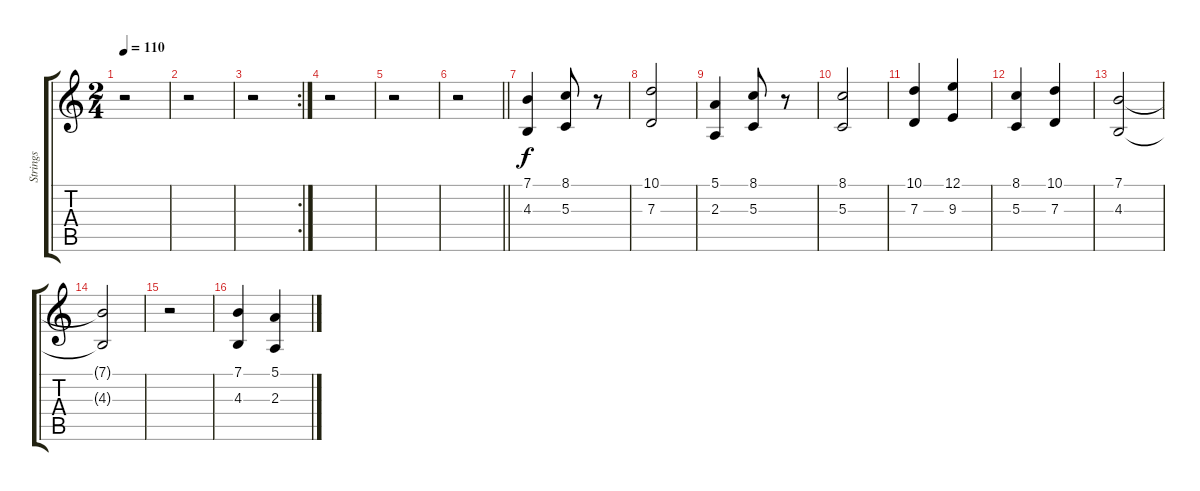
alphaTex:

\track ("Strings" "Strings") {instrument stringensemble1}
\staff {score tabs}
\tuning (E4 B3 G3 D3 A2 E2) {hide}
\ts (2 4)
\tempo 110
\clef g2
\ks c
r.2{dy f} |
r.2 |
\rc 2
r.2 |
r.2 |
r.2 |
\barLineRight lightlight
r.2 |
(7.1 4.3).4 (8.1 5.3).8 r.8 |
(10.1 7.3).2 |
(5.1 2.3).4 (8.1 5.3).8 r.8 |
(8.1 5.3).2 |
(10.1 7.3).4 (12.1 9.3).4 |
(8.1 5.3).4 (10.1 7.3).4 |
(7.1 4.3).2 |
(7.1{t} 4.3{t}).2 |
r.2 |
(7.1 4.3).4 (5.1 2.3).4
